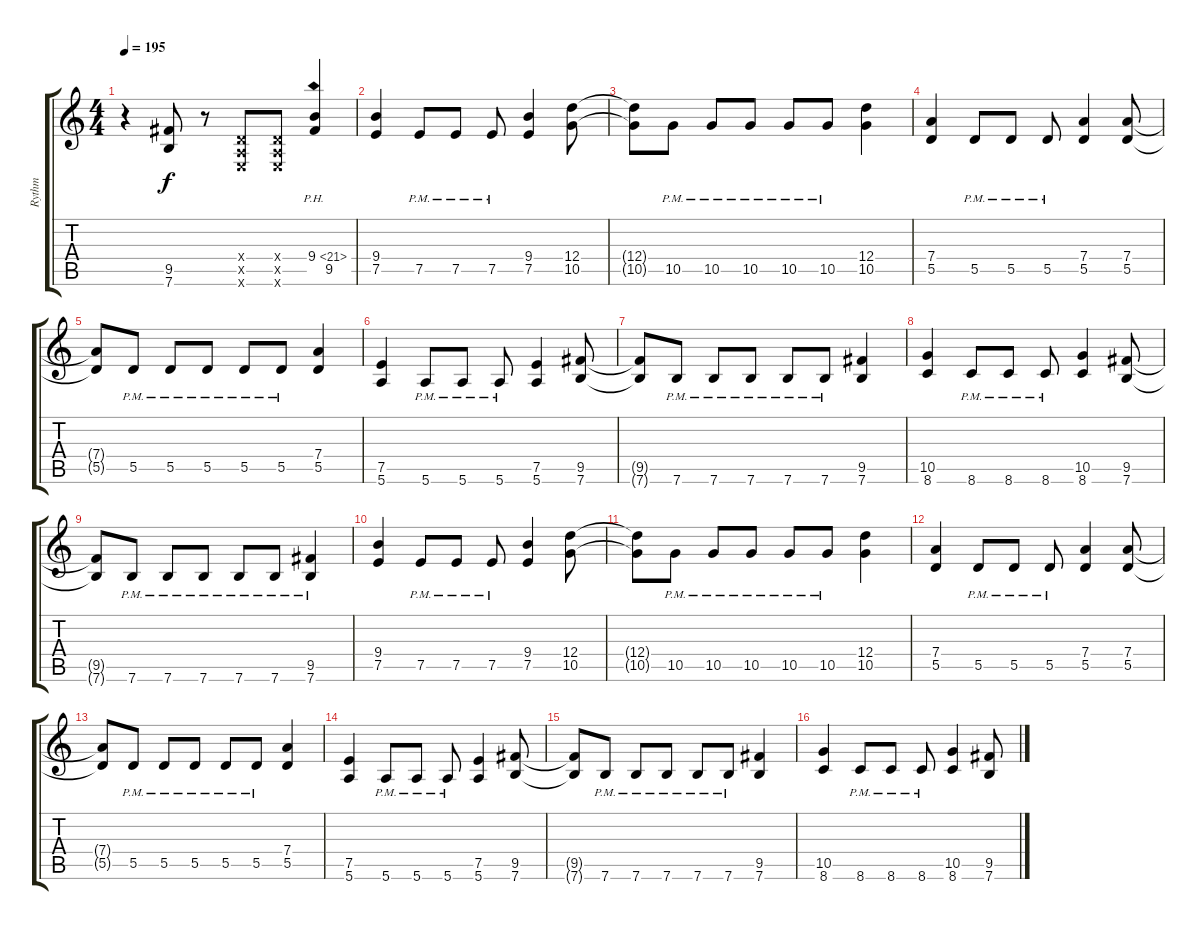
\track ("Rythm" "Rythm") {instrument overdrivenguitar}
\staff {score tabs}
\tuning (E4 B3 G3 D3 A2 E2) {hide}
\ts (4 4)
\tempo 195
\clef g2
\ks c
r.4{dy f} (9.5 7.6).8 r.8 (0.4{x} 0.5{x} 0.6{x}).8 (0.4{x} 0.5{x} 0.6{x}).8 (9.4{ph 12} 9.5).4 |
(9.4 7.5).4 7.5{pm}.8 7.5{pm}.8 7.5{pm}.8 (9.4 7.5).4 (12.4 10.5).8 |
(12.4{t} 10.5{t}).8 10.5{pm}.8 10.5{pm}.8 10.5{pm}.8 10.5{pm}.8 10.5{pm}.8 (12.4 10.5).4 |
(7.4 5.5).4 5.5{pm}.8 5.5{pm}.8 5.5{pm}.8 (7.4 5.5).4 (7.4 5.5).8 |
(7.4{t} 5.5{t}).8 5.5{pm}.8 5.5{pm}.8 5.5{pm}.8 5.5{pm}.8 5.5{pm}.8 (7.4 5.5).4 |
(7.5 5.6).4 5.6{pm}.8 5.6{pm}.8 5.6{pm}.8 (7.5 5.6).4 (9.5 7.6).8 |
(9.5{t} 7.6{t}).8 7.6{pm}.8 7.6{pm}.8 7.6{pm}.8 7.6{pm}.8 7.6{pm}.8 (9.5 7.6).4 |
(10.5 8.6).4 8.6{pm}.8 8.6{pm}.8 8.6{pm}.8 (10.5 8.6).4 (9.5 7.6).8 |
(9.5{t} 7.6{t}).8 7.6{pm}.8 7.6{pm}.8 7.6{pm}.8 7.6{pm}.8 7.6{pm}.8 (9.5 7.6{pm}).4 |
(9.4 7.5).4 7.5{pm}.8 7.5{pm}.8 7.5{pm}.8 (9.4 7.5).4 (12.4 10.5).8 |
(12.4{t} 10.5{t}).8 10.5{pm}.8 10.5{pm}.8 10.5{pm}.8 10.5{pm}.8 10.5{pm}.8 (12.4 10.5).4 |
(7.4 5.5).4 5.5{pm}.8 5.5{pm}.8 5.5{pm}.8 (7.4 5.5).4 (7.4 5.5).8 |
(7.4{t} 5.5{t}).8 5.5{pm}.8 5.5{pm}.8 5.5{pm}.8 5.5{pm}.8 5.5{pm}.8 (7.4 5.5).4 |
(7.5 5.6).4 5.6{pm}.8 5.6{pm}.8 5.6{pm}.8 (7.5 5.6).4 (9.5 7.6).8 |
(9.5{t} 7.6{t}).8 7.6{pm}.8 7.6{pm}.8 7.6{pm}.8 7.6{pm}.8 7.6{pm}.8 (9.5 7.6).4 |
(10.5 8.6).4 8.6{pm}.8 8.6{pm}.8 8.6{pm}.8 (10.5 8.6).4 (9.5 7.6).8
